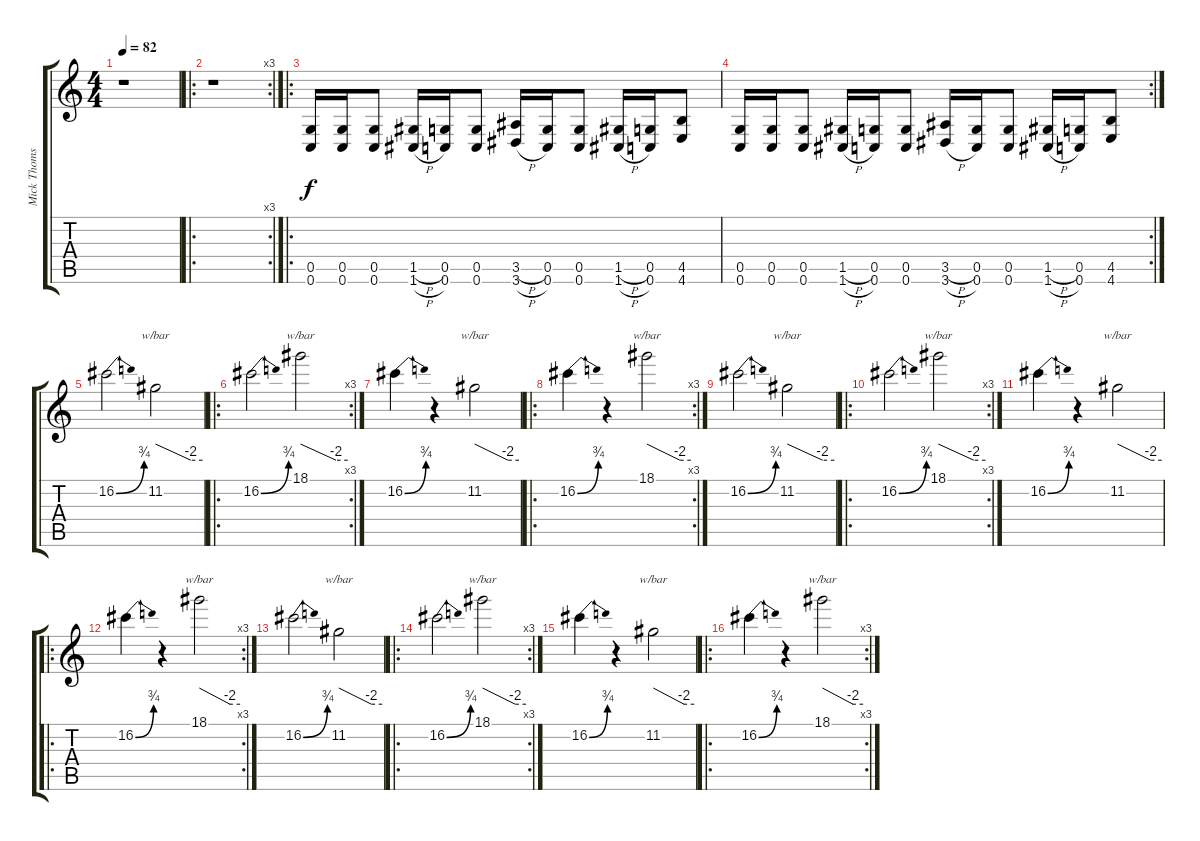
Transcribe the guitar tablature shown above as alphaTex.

\track ("Mick Thomson" "Mick Thoms") {instrument distortionguitar}
\staff {score tabs}
\tuning (D4 A3 F3 C3 G2 C2) {hide}
\ts (4 4)
\tempo 82
\clef g2
\ks c
r.1{dy f instrument distortionguitar} |
\ro
\rc 3
r.1 |
\ro
(0.5 0.6).16 (0.5 0.6).16 (0.5 0.6).8 (1.5{h} 1.6{h}).16 (0.5 0.6).16 (0.5 0.6).8 (3.5{h} 3.6{h}).16 (0.5 0.6).16 (0.5 0.6).8 (1.5{h} 1.6{h}).16 (0.5 0.6).16 (4.5 4.6).8 |
\rc 2
(0.5 0.6).16 (0.5 0.6).16 (0.5 0.6).8 (1.5{h} 1.6{h}).16 (0.5 0.6).16 (0.5 0.6).8 (3.5{h} 3.6{h}).16 (0.5 0.6).16 (0.5 0.6).8 (1.5{h} 1.6{h}).16 (0.5 0.6).16 (4.5 4.6).8 |
16.2{be (bend 0 0 60 3)}.2{balance 0} 11.2.2{tbe (custom default 0 0 45 -8 60 -8)} |
\ro
\rc 3
16.2{be (bend 0 0 60 3)}.2 18.1.2{tbe (custom default 0 0 45 -8 60 -8)} |
16.2{be (bend 0 0 60 3)}.4{balance 0} r.4 11.2.2{tbe (custom default 0 0 45 -8 60 -8)} |
\ro
\rc 3
16.2{be (bend 0 0 60 3)}.4{balance 0} r.4 18.1.2{tbe (custom default 0 0 45 -8 60 -8)} |
16.2{be (bend 0 0 60 3)}.2{balance 0} 11.2.2{tbe (custom default 0 0 45 -8 60 -8)} |
\ro
\rc 3
16.2{be (bend 0 0 60 3)}.2 18.1.2{tbe (custom default 0 0 45 -8 60 -8)} |
16.2{be (bend 0 0 60 3)}.4{balance 0} r.4 11.2.2{tbe (custom default 0 0 45 -8 60 -8)} |
\ro
\rc 3
16.2{be (bend 0 0 60 3)}.4{balance 0} r.4 18.1.2{tbe (custom default 0 0 45 -8 60 -8)} |
16.2{be (bend 0 0 60 3)}.2{balance 0} 11.2.2{tbe (custom default 0 0 45 -8 60 -8)} |
\ro
\rc 3
16.2{be (bend 0 0 60 3)}.2 18.1.2{tbe (custom default 0 0 45 -8 60 -8)} |
16.2{be (bend 0 0 60 3)}.4{balance 0} r.4 11.2.2{tbe (custom default 0 0 45 -8 60 -8)} |
\ro
\rc 3
16.2{be (bend 0 0 60 3)}.4{balance 0} r.4 18.1.2{tbe (custom default 0 0 45 -8 60 -8)}
